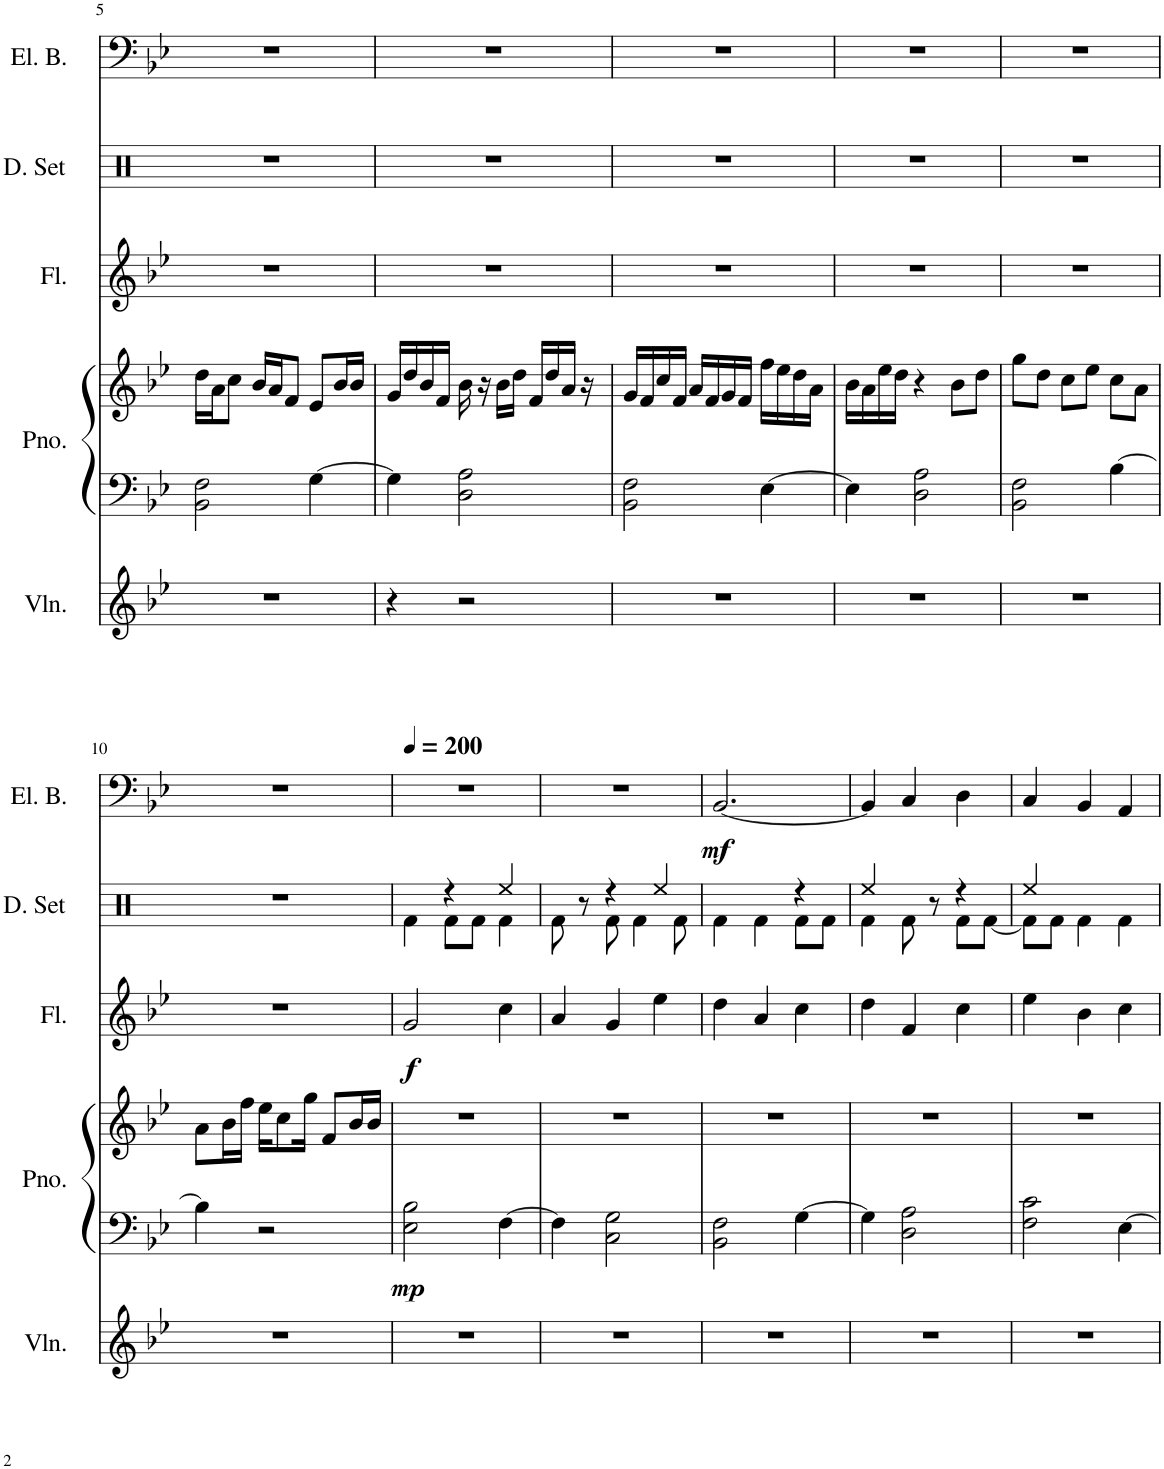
**kern	**kern	**kern	**dynam	**kern	**dynam	**kern	**kern	**dynam
*part5	*part4	*part4	*part4	*part3	*part3	*part2	*part1	*part1
*staff6	*staff5	*staff4	*staff4/5	*staff3	*staff3	*staff2	*staff1	*staff1
*I"Violin	*I"Grand Piano	*	*	*I"Flute	*	*I"Drumset	*I"Electric Bass	*
*I'Vln.	*I'Pno.	*	*	*I'Fl.	*	*I'D. Set	*I'El. B.	*
!!LO:PB:g=z
*clefG2	*clefF4	*clefG2	*	*clefG2	*	*clefX	*clefF4	*
*	*	*	*	*	*	*	*Trd7c12	*
*k[b-e-]	*k[b-e-]	*k[b-e-]	*	*k[b-e-]	*	*k[]	*k[b-e-]	*
*M3/4	*M3/4	*M3/4	*	*M3/4	*	*M3/4	*M3/4	*
=5	=5	=5	=5	=5	=5	=5	=5	=5
2.r	2BB-\ 2F\	16dd\LL	.	2.r	.	2.r	2.r	.
.	.	16a\J	.	.	.	.	.	.
.	.	8cc\J	.	.	.	.	.	.
.	.	16b-/LL	.	.	.	.	.	.
.	.	16a/J	.	.	.	.	.	.
.	.	8f/J	.	.	.	.	.	.
.	[4G\	8e-/L	.	.	.	.	.	.
.	.	16b-/L	.	.	.	.	.	.
.	.	16b-/JJ	.	.	.	.	.	.
=6	=6	=6	=6	=6	=6	=6	=6	=6
4r	4G\]	16g/LL	.	2.r	.	2.r	2.r	.
.	.	16dd/	.	.	.	.	.	.
.	.	16b-/	.	.	.	.	.	.
.	.	16f/JJ	.	.	.	.	.	.
2r	2D\ 2A\	16b-\	.	.	.	.	.	.
.	.	16r	.	.	.	.	.	.
.	.	16b-\LL	.	.	.	.	.	.
.	.	16dd\JJ	.	.	.	.	.	.
.	.	16f/LL	.	.	.	.	.	.
.	.	16dd/	.	.	.	.	.	.
.	.	16a/JJ	.	.	.	.	.	.
.	.	16r	.	.	.	.	.	.
=7	=7	=7	=7	=7	=7	=7	=7	=7
2.r	2BB-\ 2F\	16g/LL	.	2.r	.	2.r	2.r	.
.	.	16f/	.	.	.	.	.	.
.	.	16cc/	.	.	.	.	.	.
.	.	16f/JJ	.	.	.	.	.	.
.	.	16a/LL	.	.	.	.	.	.
.	.	16f/	.	.	.	.	.	.
.	.	16g/	.	.	.	.	.	.
.	.	16f/JJ	.	.	.	.	.	.
.	[4E-\	16ff\LL	.	.	.	.	.	.
.	.	16ee-\	.	.	.	.	.	.
.	.	16dd\	.	.	.	.	.	.
.	.	16a\JJ	.	.	.	.	.	.
=8	=8	=8	=8	=8	=8	=8	=8	=8
2.r	4E-\]	16b-\LL	.	2.r	.	2.r	2.r	.
.	.	16a\	.	.	.	.	.	.
.	.	16ee-\	.	.	.	.	.	.
.	.	16dd\JJ	.	.	.	.	.	.
.	2D\ 2A\	4r	.	.	.	.	.	.
.	.	8b-\L	.	.	.	.	.	.
.	.	8dd\J	.	.	.	.	.	.
=9	=9	=9	=9	=9	=9	=9	=9	=9
2.r	2BB-\ 2F\	8gg\L	.	2.r	.	2.r	2.r	.
.	.	8dd\J	.	.	.	.	.	.
.	.	8cc\L	.	.	.	.	.	.
.	.	8ee-\J	.	.	.	.	.	.
.	[4B-\	8cc\L	.	.	.	.	.	.
.	.	8a\J	.	.	.	.	.	.
!!LO:LB:g=z
=10	=10	=10	=10	=10	=10	=10	=10	=10
2.r	4B-\]	8a\L	.	2.r	.	2.r	2.r	.
.	.	16b-\L	.	.	.	.	.	.
.	.	16ff\JJ	.	.	.	.	.	.
.	2r	16ee-\KL	.	.	.	.	.	.
.	.	8cc\	.	.	.	.	.	.
.	.	16gg\Jk	.	.	.	.	.	.
.	.	8f/L	.	.	.	.	.	.
.	.	16b-/L	.	.	.	.	.	.
.	.	16b-/JJ	.	.	.	.	.	.
=11	=11	=11	=11	=11	=11	=11	=11	=11
*	*	*	*	*	*	*	*MM200	*
*	*	*	*	*	*	*^	*	*
!	!	!	!LO:DY:b=2	!	!LO:DY:b	!	!	!	!
2.r	2E-\ 2B-\	2.r	mp	2g/	f	4Rf\	4ryy	2.r	.
.	.	.	.	.	.	4r	8Rf\L	.	.
.	.	.	.	.	.	.	8Rf\J	.	.
.	[4F\	.	.	4cc\	.	4Ree/	4Rf\	.	.
=12	=12	=12	=12	=12	=12	=12	=12	=12	=12
2.r	4F\]	2.r	.	4a/	.	8Rf\	4ryy	2.r	.
.	.	.	.	.	.	8r	.	.	.
.	2C\ 2G\	.	.	4g/	.	4r	8Rf\	.	.
.	.	.	.	.	.	.	4Rf\	.	.
.	.	.	.	4ee-\	.	4Ree/	.	.	.
.	.	.	.	.	.	.	8Rf\	.	.
=13	=13	=13	=13	=13	=13	=13	=13	=13	=13
!	!	!	!	!	!	!	!	!	!LO:DY:b
2.r	2BB-\ 2F\	2.r	.	4dd\	.	4Rf\	2ryy	[2.BB-/	mf
.	.	.	.	4a/	.	4Rf\	.	.	.
.	[4G\	.	.	4cc\	.	4r	8Rf\L	.	.
.	.	.	.	.	.	.	8Rf\J	.	.
=14	=14	=14	=14	=14	=14	=14	=14	=14	=14
2.r	4G\]	2.r	.	4dd\	.	4Ree/	4Rf\	4BB-/]	.
.	2D\ 2A\	.	.	4f/	.	8Rf\	4ryy	4C/	.
.	.	.	.	.	.	8r	.	.	.
.	.	.	.	4cc\	.	4r	8Rf\L	4D\	.
.	.	.	.	.	.	.	[8Rf\J	.	.
=15	=15	=15	=15	=15	=15	=15	=15	=15	=15
2.r	2F\ 2c\	2.r	.	4ee-\	.	4Ree/	8Rf\L]	4C/	.
.	.	.	.	.	.	.	8Rf\J	.	.
.	.	.	.	4b-\	.	4Rf\	2ryy	4BB-/	.
.	[4E-\	.	.	4cc\	.	4Rf\	.	4AA/	.
*	*	*	*	*	*	*v	*v	*	*
=	=	=	=	=	=	=	=	=
*-	*-	*-	*-	*-	*-	*-	*-	*-
